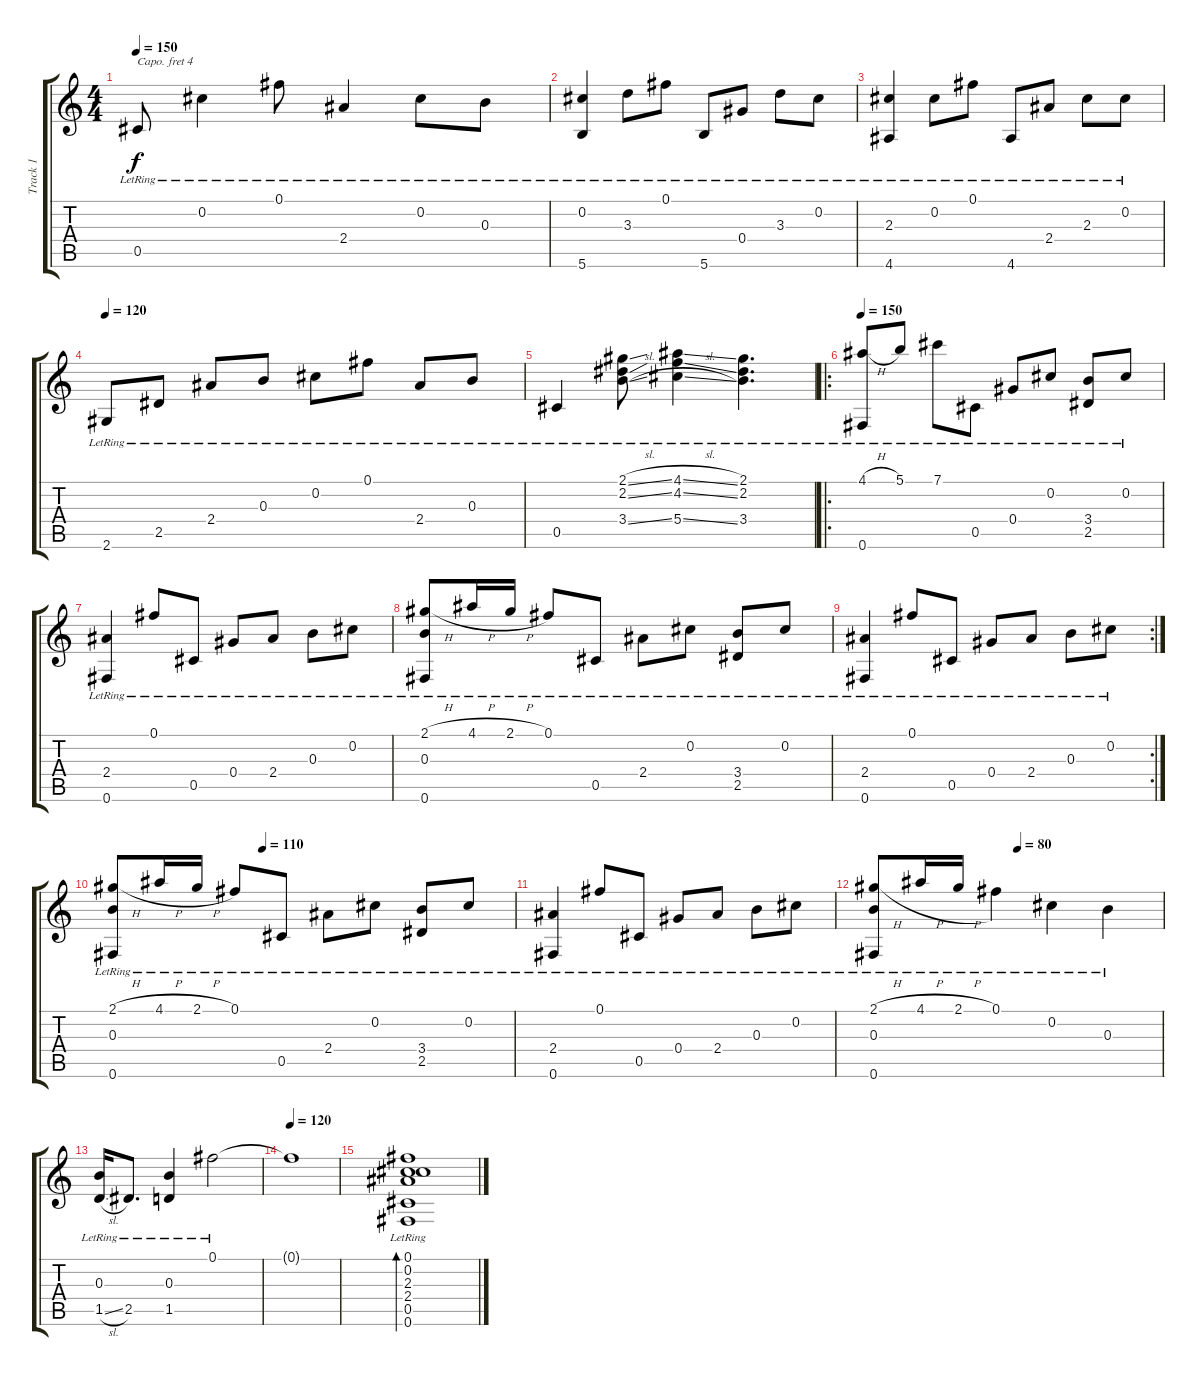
\track ("Track 1" "Track 1") {instrument acousticguitarsteel}
\staff {score tabs}
\capo 4
\tuning (D4 A3 G3 E3 A2 D2) {hide}
\ts (4 4)
\tempo 150
\clef g2
\ks c
0.5{lr}.8{dy f} 0.2{lr}.4 0.1{lr}.8 2.4{lr}.4 0.2{lr}.8 0.3{lr}.8 |
(0.2{lr} 5.6{lr}).4 3.3{lr}.8 0.1{lr}.8 5.6{lr}.8 0.4{lr}.8 3.3{lr}.8 0.2{lr}.8 |
(2.3{lr} 4.6{lr}).4 0.2{lr}.8 0.1{lr}.8 4.6{lr}.8 2.4{lr}.8 2.3{lr}.8 0.2{lr}.8 |
\tempo 120
2.6{lr}.8 2.5{lr}.8 2.4{lr}.8 0.3{lr}.8 0.2{lr}.8 0.1{lr}.8 2.4{lr}.8 0.3{lr}.8 |
0.5{lr}.4 (2.1{sl lr} 2.2{sl lr} 3.4{sl lr}).8 (4.1{sl lr} 4.2{sl lr} 5.4{sl lr}).4 (2.1{lr} 2.2{lr} 3.4{lr}).4{d} |
\ro
\tempo 150
(4.1{h lr} 0.6{lr}).8 5.1{lr}.8 7.1{lr}.8 0.5{lr}.8 0.4{lr}.8 0.2{lr}.8 (3.4{lr} 2.5{lr}).8 0.2{lr}.8 |
(2.4{lr} 0.6{lr}).4 0.1{lr}.8 0.5{lr}.8 0.4{lr}.8 2.4{lr}.8 0.3{lr}.8 0.2{lr}.8 |
(2.1{h lr} 0.3{lr} 0.6{lr}).8 4.1{h lr}.16 2.1{h lr}.16 0.1{lr}.8 0.5{lr}.8 2.4{lr}.8 0.2{lr}.8 (3.4{lr} 2.5{lr}).8 0.2{lr}.8 |
\rc 2
(2.4{lr} 0.6{lr}).4 0.1{lr}.8 0.5{lr}.8 0.4{lr}.8 2.4{lr}.8 0.3{lr}.8 0.2{lr}.8 |
\tempo (110 0.375)
(2.1{h lr} 0.3{lr} 0.6{lr}).8 4.1{h lr}.16 2.1{h lr}.16 0.1{lr}.8 0.5{lr}.8 2.4{lr}.8 0.2{lr}.8 (3.4{lr} 2.5{lr}).8 0.2{lr}.8 |
(2.4{lr} 0.6{lr}).4 0.1{lr}.8 0.5{lr}.8 0.4{lr}.8 2.4{lr}.8 0.3{lr}.8 0.2{lr}.8 |
\tempo (80 0.5)
(2.1{h lr} 0.3{lr} 0.6{lr}).8 4.1{h lr}.16 2.1{h lr}.16 0.1{lr}.4 0.2{lr}.4 0.3{lr}.4 |
(0.3{lr} 1.5{sl lr}).16 2.5{lr}.8{d} (0.3{lr} 1.5{lr}).4 0.1{lr}.2 |
\tempo 120
0.1{t}.1 |
(0.1{lr} 0.2{lr} 2.3{lr} 2.4{lr} 0.5{lr} 0.6{lr}).1{bd 480}
